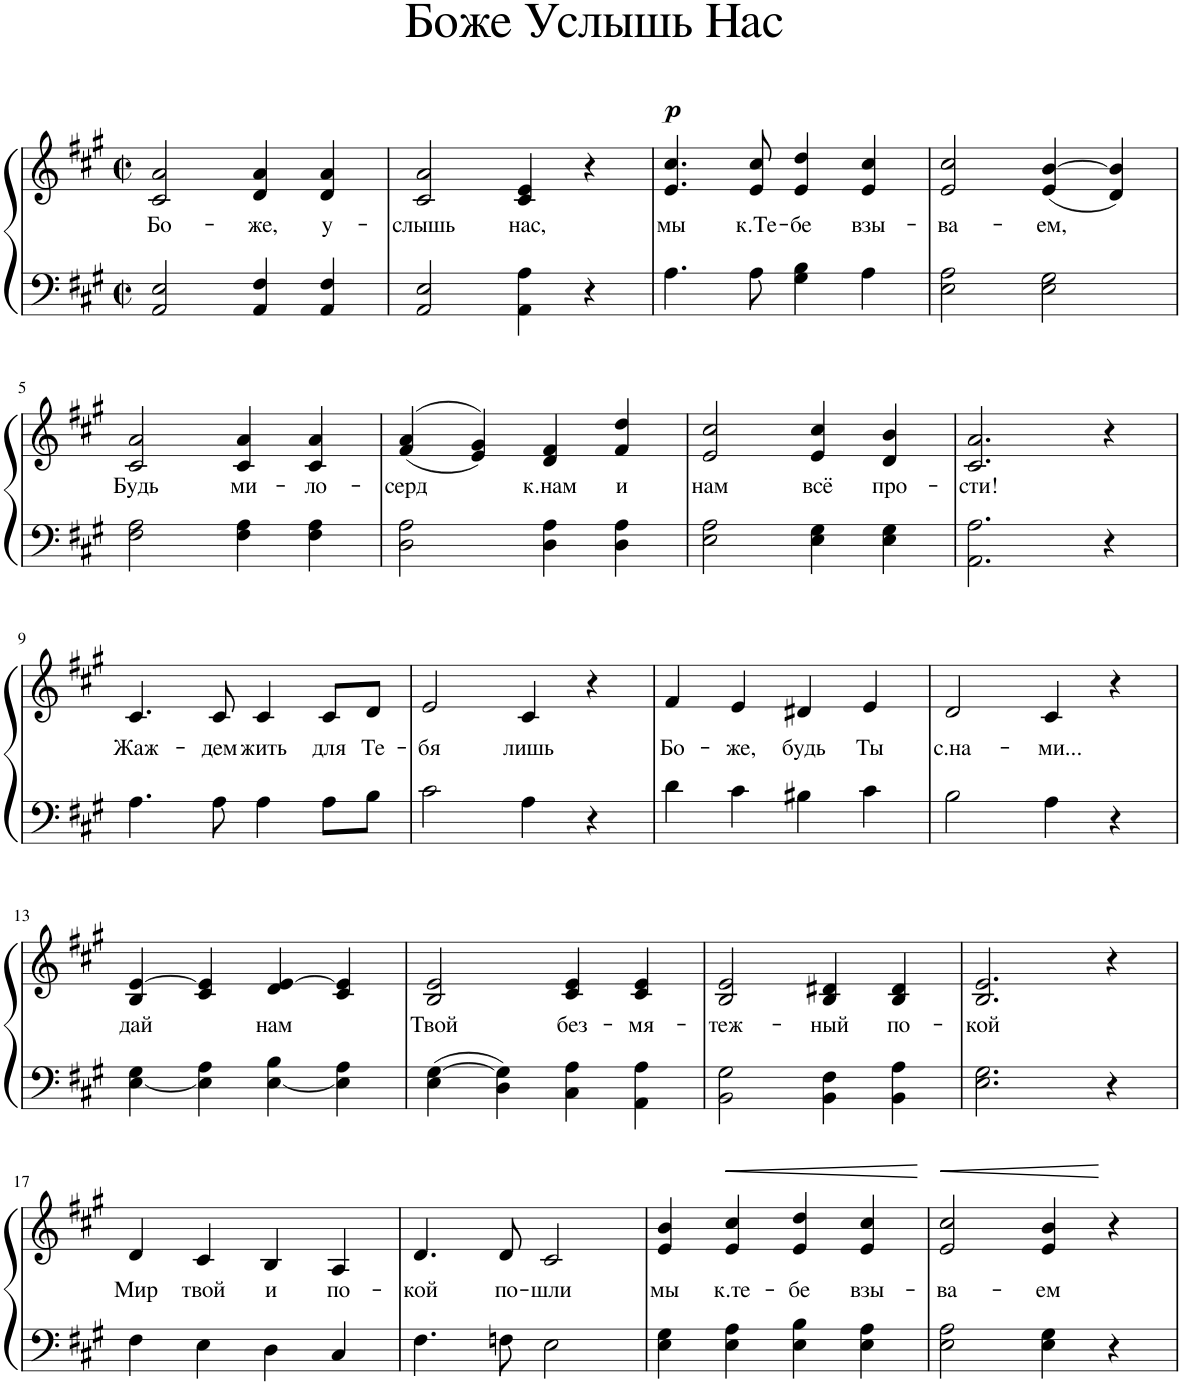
**kern	**kern	**text	**dynam
*part1	*part1	*part1	*part1
*staff2	*staff1	*staff1	*staff1/2
*I"Piano	*	*	*
*I'Pno.	*	*	*
*clefF4	*clefG2	*	*
*k[f#c#g#]	*k[f#c#g#]	*	*
*M2/2	*M2/2	*	*
*met(c|)	*met(c|)	*	*
=1	=1	=1	=1
!	!	!LO:LY:b	!
2AA/ 2E/	2c#/ 2a/	Бо-	.
!	!	!LO:LY:b	!
4AA/ 4F#/	4d/ 4a/	-же,	.
!	!	!LO:LY:b	!
4AA/ 4F#/	4d/ 4a/	у-	.
=2	=2	=2	=2
!	!	!LO:LY:b	!
2AA/ 2E/	2c#/ 2a/	-слышь	.
!	!	!LO:LY:b	!
4AA\ 4A\	4c#/ 4e/	нас,	.
4r	4r	.	.
=3	=3	=3	=3
!	!	!LO:LY:b	!LO:DY:a
4.A\	4.e/ 4.cc#/	мы	p
!	!	!LO:LY:b	!
8A\	8e/ 8cc#/	к.Те-	.
!	!	!LO:LY:b	!
4G#\ 4B\	4e/ 4dd/	-бе	.
!	!	!LO:LY:b	!
4A\	4e/ 4cc#/	взы-	.
=4	=4	=4	=4
!	!	!LO:LY:b	!
2E\ 2A\	2e/ 2cc#/	-ва-	.
!	!	!LO:LY:b	!
2E\ 2G#\	(<4e/ [4b/	-ем,	.
.	4d/ 4b/])	.	.
!!LO:LB:g=z
=5	=5	=5	=5
!	!	!LO:LY:b	!
2F#\ 2A\	2c#/ 2a/	Будь	.
!	!	!LO:LY:b	!
4F#\ 4A\	4c#/ 4a/	ми-	.
!	!	!LO:LY:b	!
4F#\ 4A\	4c#/ 4a/	-ло-	.
=6	=6	=6	=6
!	!	!LO:LY:b	!
2D\ 2A\	(>(4f#/ 4a/	-серд	.
.	4e/ 4g#/))	.	.
!	!	!LO:LY:b	!
4D\ 4A\	4d/ 4f#/	к.нам	.
!	!	!LO:LY:b	!
4D\ 4A\	4f#/ 4dd/	и	.
=7	=7	=7	=7
!	!	!LO:LY:b	!
2E\ 2A\	2e/ 2cc#/	нам	.
!	!	!LO:LY:b	!
4E\ 4G#\	4e/ 4cc#/	всё	.
!	!	!LO:LY:b	!
4E\ 4G#\	4d/ 4b/	про-	.
=8	=8	=8	=8
!	!	!LO:LY:b	!
2.AA\ 2.A\	2.c#/ 2.a/	-сти!	.
4r	4r	.	.
!!LO:LB:g=z
=9	=9	=9	=9
!	!	!LO:LY:b	!
4.A\	4.c#/	Жаж-	.
!	!	!LO:LY:b	!
8A\	8c#/	-дем	.
!	!	!LO:LY:b	!
4A\	4c#/	жить	.
!	!	!LO:LY:b	!
8A\L	8c#/L	для	.
!	!	!LO:LY:b	!
8B\J	8d/J	Те-	.
=10	=10	=10	=10
!	!	!LO:LY:b	!
2c#\	2e/	-бя	.
!	!	!LO:LY:b	!
4A\	4c#/	лишь	.
4r	4r	.	.
=11	=11	=11	=11
!	!	!LO:LY:b	!
4d\	4f#/	Бо-	.
!	!	!LO:LY:b	!
4c#\	4e/	-же,	.
!	!	!LO:LY:b	!
4B#X\	4d#X/	будь	.
!	!	!LO:LY:b	!
4c#\	4e/	Ты	.
=12	=12	=12	=12
!	!	!LO:LY:b	!
2B\	2d/	с.на-	.
!	!	!LO:LY:b	!
4A\	4c#/	-ми...	.
4r	4r	.	.
!!LO:LB:g=z
=13	=13	=13	=13
!	!	!LO:LY:b	!
[4E\ 4G#\	4B/ [4e/	дай	.
4E\] 4A\	4c#/ 4e/]	.	.
!	!	!LO:LY:b	!
[4E\ 4B\	4d/ [4e/	нам	.
4E\] 4A\	4c#/ 4e/]	.	.
=14	=14	=14	=14
!	!	!LO:LY:b	!
4E\ [4G#\	2B/ 2e/	Твой	.
4D\ 4G#\]	.	.	.
!	!	!LO:LY:b	!
4C#\ 4A\	4c#/ 4e/	без-	.
!	!	!LO:LY:b	!
4AA\ 4A\	4c#/ 4e/	-мя-	.
=15	=15	=15	=15
!	!	!LO:LY:b	!
2BB\ 2G#\	2B/ 2e/	-теж-	.
!	!	!LO:LY:b	!
4BB\ 4F#\	4B/ 4d#X/	-ный	.
!	!	!LO:LY:b	!
4BB\ 4A\	4B/ 4d#/	по-	.
=16	=16	=16	=16
!	!	!LO:LY:b	!
2.E\ 2.G#\	2.B/ 2.e/	-кой	.
4r	4r	.	.
!!LO:LB:g=z
=17	=17	=17	=17
!	!	!LO:LY:b	!
4F#\	4d/	Мир	.
!	!	!LO:LY:b	!
4E\	4c#/	твой	.
!	!	!LO:LY:b	!
4D\	4B/	и	.
!	!	!LO:LY:b	!
4C#/	4A/	по-	.
=18	=18	=18	=18
!	!	!LO:LY:b	!
4.F#\	4.d/	-кой	.
!	!	!LO:LY:b	!
8Fn\	8d/	по-	.
!	!	!LO:LY:b	!
2E\	2c#/	-шли	.
=19	=19	=19	=19
!	!	!LO:LY:b	!
4E\ 4G#\	4e/ 4b/	мы	.
!	!	!LO:LY:b	!LO:HP:b
4E\ 4A\	4e/ 4cc#/	к.те-	<
!	!	!LO:LY:b	!
4E\ 4B\	4e/ 4dd/	-бе	.
!	!	!LO:LY:b	!
4E\ 4A\	4e/ 4cc#/	взы-	.
.	.	.	[
=20	=20	=20	=20
!	!	!LO:LY:b	!LO:HP:b
2E\ 2A\	2e/ 2cc#/	-ва-	<
!	!	!LO:LY:b	!
4E\ 4G#\	4e/ 4b/	-ем	.
4r	4r	.	[
=	=	=	=
*-	*-	*-	*-
